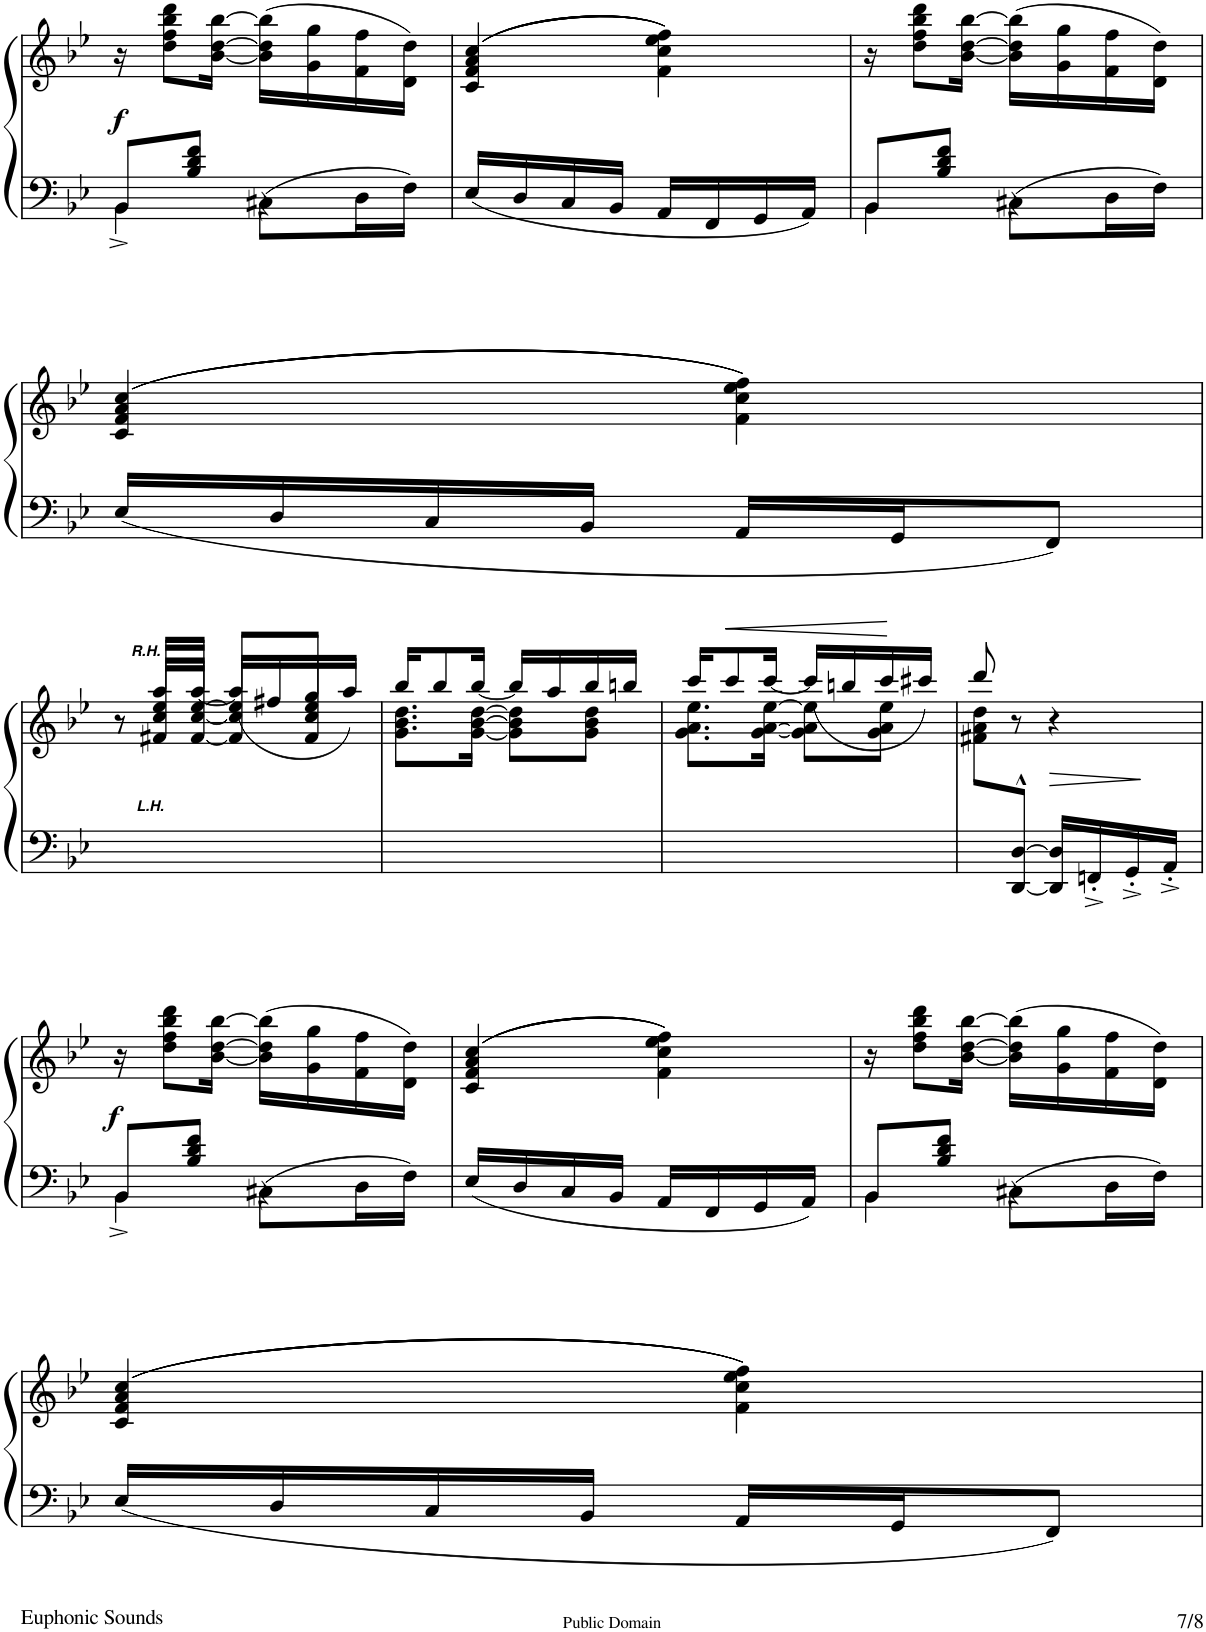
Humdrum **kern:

**kern	**kern	**dynam
*part1	*part1	*part1
*staff2	*staff1	*staff1/2
*I"Piano.	*	*
*I'Pno	*	*
!!LO:PB:g=z
*clefF4	*clefG2	*
*k[b-e-]	*k[b-e-]	*
*B-:	*B-:	*
*M2/4	*M2/4	*
=73	=73	=73
*^	*	*
!	!	!	!LO:DY:b
8BB-/L	4BB-^<\	16r	f
.	.	8dd\ 8ff\ 8bb-\ 8ddd\L	.
8B-/ 8d/ 8f/J	.	.	.
.	.	[16b-\ [16dd\ [16bb-\Jk	.
8C#X\L	4r	(16b-\] 16dd\] 16bb-\]LL	.
.	.	16g\ 16gg\	.
16D\L	.	16f\ 16ff\	.
16F\JJ	.	16d\ 16dd\JJ)	.
*v	*v	*	*
=74	=74	=74
16E-/LL	((((4c/ 4f/ 4a/ 4cc/	.
16D/	.	.
16C/	.	.
16BB-/JJ	.	.
16AA/LL	4f\ 4cc\ 4ee-\ 4ff\))))	.
16FF/	.	.
16GG/	.	.
16AA/JJ	.	.
=75	=75	=75
*^	*	*
8BB-/L	4BB-\	16r	.
.	.	8dd\ 8ff\ 8bb-\ 8ddd\L	.
8B-/ 8d/ 8f/J	.	.	.
.	.	[16b-\ [16dd\ [16bb-\Jk	.
8C#X\L	4r	(16b-\] 16dd\] 16bb-\]LL	.
.	.	16g\ 16gg\	.
16D\L	.	16f\ 16ff\	.
16F\JJ	.	16d\ 16dd\JJ)	.
*v	*v	*	*
!!LO:LB:g=z
=76	=76	=76
16E-/LL	((((4c/ 4f/ 4a/ 4cc/	.
16D/	.	.
16C/	.	.
16BB-/JJ	.	.
16AA/LL	4f\ 4cc\ 4ee-\ 4ff\))))	.
16GG/J	.	.
8FF/J	.	.
!!LO:LB:g=z
=77	=77	=77
*	*^	*
8r	8r	8ryy	.
!	!LO:TX:a:Bi:t=R.H.	!	!
!LO:TX:a:Bi:t=L.H.	!	!	!
4.ryy	16aa/LL	16f#X/ 16cc/ 16ee-/LL	.
.	[16aa/JJ	[16f#/ [16cc/ [16ee-/JJ	.
.	(16aa/LL]	8f#/] 8cc/] 8ee-/]L	.
.	16ff#X/	.	.
.	16gg/	8f#/ 8cc/ 8ee-/J	.
.	16aa/JJ)	.	.
=78	=78	=78	=78
2ryy	16bb-/KL	8.g\ 8.b-\ 8.dd\L	.
.	8bb-/	.	.
.	[16bb-/Jk	[16g\ [16b-\ [16dd\Jk	.
.	16bb-/LL]	8g\] 8b-\] 8dd\]L	.
.	16aa/	.	.
.	16bb-/	8g\ 8b-\ 8dd\J	.
.	16bbn/JJ	.	.
=79	=79	=79	=79
2ryy	16ccc/KL	8.g\ 8.a\ 8.ee-\L	.
!	!	!	!LO:HP:b
.	8ccc/	.	<
.	[16ccc/Jk	[16g\ [16a\ [16ee-\Jk	.
.	(16ccc/LL]	8g\] 8a\] 8ee-\]L	.
.	16bbn/	.	.
.	16ccc/	8g\ 8a\ 8ee-\J	.
.	16ccc#X/JJ)	.	[
=80	=80	=80	=80
8ryy	8ddd/	8f#X\ 8a\ 8dd\L	.
[8DD/^^ [8D/^^J	8r	4.ryy	.
!	!	!	!LO:HP:b
16DD/] 16D/]LL	4r	.	>
16FFn'^/	.	.	.
16GG'^/	.	.	.
16AA'^/JJ	.	.	.
*	*v	*v	*
.	.	]
!!LO:LB:g=z
=81	=81	=81
*^	*	*
!	!	!	!LO:DY:b
8BB-/L	4BB-^<\	16r	f
.	.	8dd\ 8ff\ 8bb-\ 8ddd\L	.
8B-/ 8d/ 8f/J	.	.	.
.	.	[16b-\ [16dd\ [16bb-\Jk	.
8C#X\L	4r	(16b-\] 16dd\] 16bb-\]LL	.
.	.	16g\ 16gg\	.
16D\L	.	16f\ 16ff\	.
16F\JJ	.	16d\ 16dd\JJ)	.
*v	*v	*	*
=82	=82	=82
16E-/LL	((((4c/ 4f/ 4a/ 4cc/	.
16D/	.	.
16C/	.	.
16BB-/JJ	.	.
16AA/LL	4f\ 4cc\ 4ee-\ 4ff\))))	.
16FF/	.	.
16GG/	.	.
16AA/JJ	.	.
=83	=83	=83
*^	*	*
8BB-/L	4BB-\	16r	.
.	.	8dd\ 8ff\ 8bb-\ 8ddd\L	.
8B-/ 8d/ 8f/J	.	.	.
.	.	[16b-\ [16dd\ [16bb-\Jk	.
8C#X\L	4r	(16b-\] 16dd\] 16bb-\]LL	.
.	.	16g\ 16gg\	.
16D\L	.	16f\ 16ff\	.
16F\JJ	.	16d\ 16dd\JJ)	.
*v	*v	*	*
!!LO:LB:g=z
=84	=84	=84
16E-/LL	((((4c/ 4f/ 4a/ 4cc/	.
16D/	.	.
16C/	.	.
16BB-/JJ	.	.
16AA/LL	4f\ 4cc\ 4ee-\ 4ff\))))	.
16GG/J	.	.
8FF/J	.	.
=	=	=
*-	*-	*-
